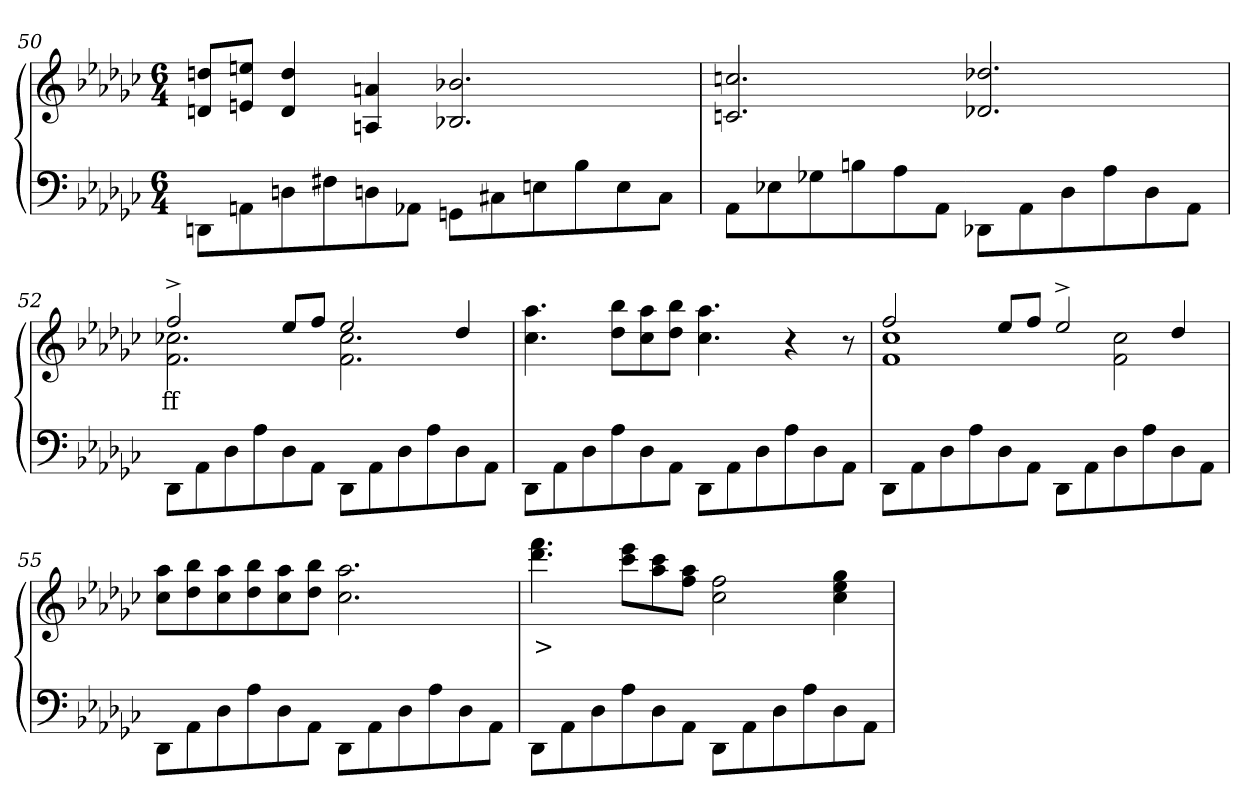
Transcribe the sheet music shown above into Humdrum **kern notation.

**kern	**kern	**text
*part2	*part1	*part1
*staff2	*staff1	*staff1
*clefF4	*clefG2	*
*k[b-e-a-d-g-c-]	*k[b-e-a-d-g-c-]	*
*M6/4	*M6/4	*
=50	=50	=50
8DDn\L	8ddn 8dnL	.
8AAn	8een 8enJ	.
8Dn	4dd 4d	.
8F#X	.	.
8Dn	4an 4An	.
8AA-XJ	.	.
8GGn\L	2.b-X 2.B-X	.
8C#X	.	.
8En	.	.
8B-	.	.
8E	.	.
8C#J	.	.
=51	=51	=51
8AA-L	2.ccn 2.cn	.
8E-X	.	.
8G-X	.	.
8Bn	.	.
8A-	.	.
8AA-J	.	.
8DD-X\L	2.dd-X 2.d-X	.
8AA-	.	.
8D-	.	.
8A-	.	.
8D-	.	.
8AA-J	.	.
=52	=52	=52
*	*^	*
8DD-\L	2ff^>	2.cc-X 2.f	ff
8AA-	.	.	.
8D-	.	.	.
8A-	.	.	.
8D-	8ee-L	.	.
8AA-J	8ffJ	.	.
8DD-\L	2ee-	2.cc- 2.f	.
8AA-	.	.	.
8D-	.	.	.
8A-	.	.	.
8D-	4dd-	.	.
8AA-J	.	.	.
*	*v	*v	*
=53	=53	=53
8DD-\L	4.aa- 4.cc-	.
8AA-	.	.
8D-	.	.
8A-	8bb- 8dd-L	.
8D-	8aa- 8cc-	.
8AA-J	8bb- 8dd-J	.
8DD-\L	4.aa- 4.cc-	.
8AA-	.	.
8D-	.	.
8A-	4r	.
8D-	.	.
8AA-J	8r	.
=54	=54	=54
*	*^	*
8DD-\L	2ff	1cc- 1f	.
8AA-	.	.	.
8D-	.	.	.
8A-	.	.	.
8D-	8ee-L	.	.
8AA-J	8ffJ	.	.
8DD-\L	2ee-^>	.	.
8AA-	.	.	.
8D-	.	2cc- 2f	.
8A-	.	.	.
8D-	4dd-	.	.
8AA-J	.	.	.
*	*v	*v	*
=55	=55	=55
8DD-\L	8aa- 8cc-L	.
8AA-	8bb- 8dd-	.
8D-	8aa- 8cc-	.
8A-	8bb- 8dd-	.
8D-	8aa- 8cc-	.
8AA-J	8bb- 8dd-J	.
8DD-\L	2.aa- 2.cc-	.
8AA-	.	.
8D-	.	.
8A-	.	.
8D-	.	.
8AA-J	.	.
=56	=56	=56
8DD-\L	4.fff 4.ddd-	>
8AA-	.	.
8D-	.	.
8A-	8eee- 8ccc-L	.
8D-	8ccc- 8aa-	.
8AA-J	8aa- 8ffJ	.
8DD-\L	2ff 2cc-	.
8AA-	.	.
8D-	.	.
8A-	.	.
8D-	4gg- 4ee- 4cc-	.
8AA-J	.	.
=	=	=
*-	*-	*-
